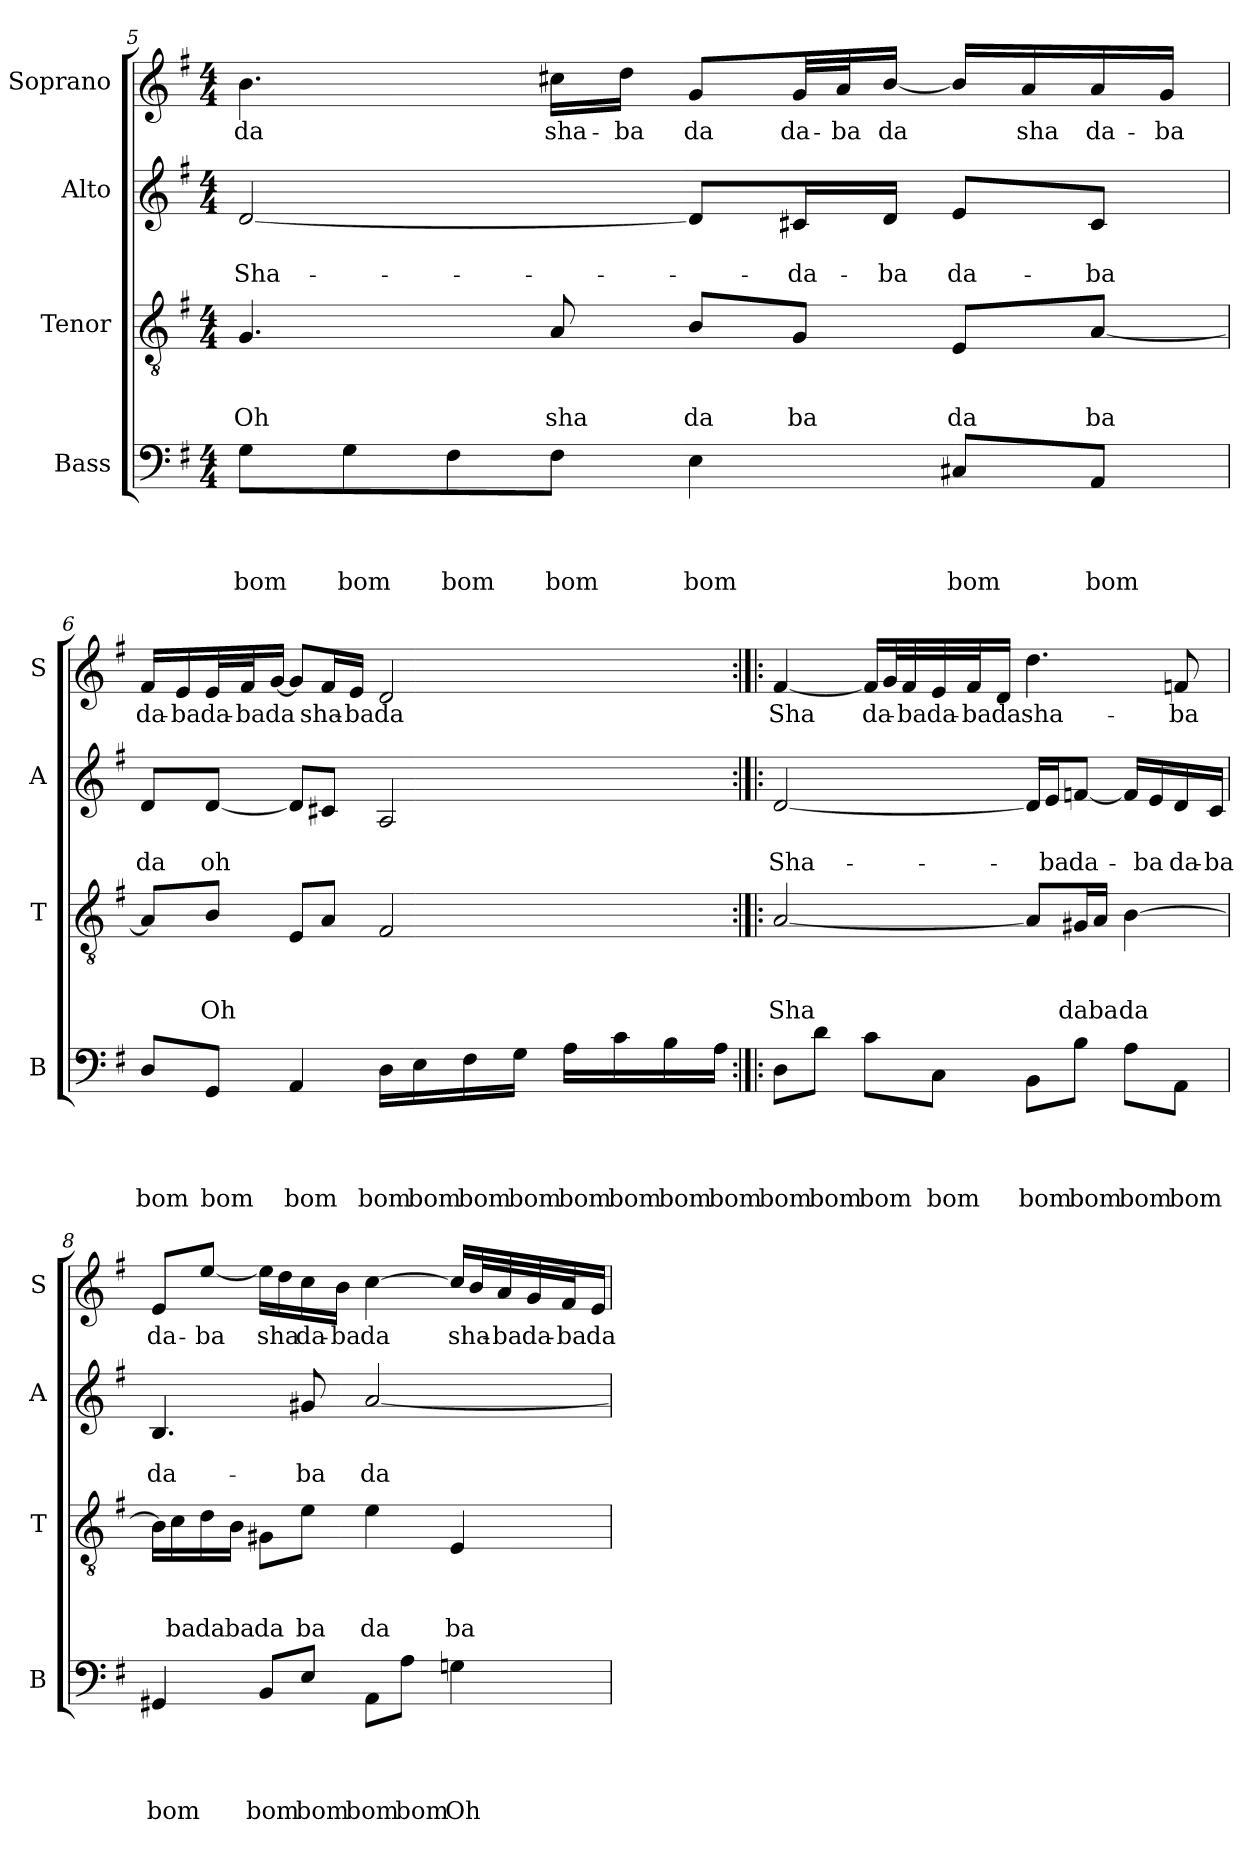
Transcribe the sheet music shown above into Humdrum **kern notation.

**kern	**text	**text	**text	**text	**kern	**text	**text	**text	**kern	**text	**text	**kern	**text
*part4	*part4	*part4	*part4	*part4	*part3	*part3	*part3	*part3	*part2	*part2	*part2	*part1	*part1
*staff4	*staff4	*staff4	*staff4	*staff4	*staff3	*staff3	*staff3	*staff3	*staff2	*staff2	*staff2	*staff1	*staff1
*I"Bass	*	*	*	*	*I"Tenor	*	*	*	*I"Alto	*	*	*I"Soprano	*
*I'B	*	*	*	*	*I'T	*	*	*	*I'A	*	*	*I'S	*
!!LO:LB:g=z
*clefF4	*	*	*	*	*clefGv2	*	*	*	*clefG2	*	*	*clefG2	*
*k[f#]	*	*	*	*	*k[f#]	*	*	*	*k[f#]	*	*	*k[f#]	*
*G:	*	*	*	*	*G:	*	*	*	*G:	*	*	*G:	*
*M4/4	*	*	*	*	*M4/4	*	*	*	*M4/4	*	*	*M4/4	*
=5	=5	=5	=5	=5	=5	=5	=5	=5	=5	=5	=5	=5	=5
!	!	!	!	!LO:LY:b	!	!	!	!LO:LY:b	!	!	!LO:LY:b	!	!LO:LY:b
8G\L	.	.	.	bom	4.G/	.	.	Oh	[2d/	.	Sha-	4.b\	da
!	!	!	!	!LO:LY:b	!	!	!	!	!	!	!	!	!
8G\	.	.	.	bom	.	.	.	.	.	.	.	.	.
!	!	!	!	!LO:LY:b	!	!	!	!	!	!	!	!	!
8F#\	.	.	.	bom	.	.	.	.	.	.	.	.	.
!	!	!	!	!LO:LY:b	!	!	!	!LO:LY:b	!	!	!	!	!LO:LY:b
8F#\J	.	.	.	bom	8A/	.	.	sha	.	.	.	16cc#X\LL	sha-
!	!	!	!	!	!	!	!	!	!	!	!	!	!LO:LY:b
.	.	.	.	.	.	.	.	.	.	.	.	16dd\JJ	-ba
!	!	!	!	!LO:LY:b	!	!	!	!LO:LY:b	!	!	!	!	!LO:LY:b
4E\	.	.	.	bom	8B/L	.	.	da	8d/L]	.	.	8g/L	da
!	!	!	!	!	!	!	!	!LO:LY:b	!	!	!LO:LY:b	!	!LO:LY:b
.	.	.	.	.	8G/J	.	.	ba	16c#X/L	.	-da-	32g/LL	da-
!	!	!	!	!	!	!	!	!	!	!	!	!	!LO:LY:b
.	.	.	.	.	.	.	.	.	.	.	.	32a/J	-ba
!	!	!	!	!	!	!	!	!	!	!	!LO:LY:b	!	!LO:LY:b
.	.	.	.	.	.	.	.	.	16d/JJ	.	-ba	[16b/JJ	da
!	!	!	!	!LO:LY:b	!	!	!	!LO:LY:b	!	!	!LO:LY:b	!	!
8C#X/L	.	.	.	bom	8E/L	.	.	da	8e/L	.	da-	16b/LL]	.
!	!	!	!	!	!	!	!	!	!	!	!	!	!LO:LY:b
.	.	.	.	.	.	.	.	.	.	.	.	16a/	sha
!	!	!	!	!LO:LY:b	!	!	!	!LO:LY:b	!	!	!LO:LY:b	!	!LO:LY:b
8AA/J	.	.	.	bom	[8A/J	.	.	ba	8c#/J	.	-ba	16a/	da-
!	!	!	!	!	!	!	!	!	!	!	!	!	!LO:LY:b
.	.	.	.	.	.	.	.	.	.	.	.	16g/JJ	-ba
=6	=6	=6	=6	=6	=6	=6	=6	=6	=6	=6	=6	=6	=6
!	!	!	!	!LO:LY:b	!	!	!	!	!	!	!LO:LY:b	!	!LO:LY:b
8D/L	.	.	.	bom	8A/L]	.	.	.	8d/L	.	da	16f#/LL	da-
!	!	!	!	!	!	!	!	!	!	!	!	!	!LO:LY:b
.	.	.	.	.	.	.	.	.	.	.	.	16e/	-ba
!	!	!	!	!LO:LY:b	!	!	!	!LO:LY:b	!	!	!LO:LY:b	!	!LO:LY:b
8GG/J	.	.	.	bom	8B/J	.	.	Oh	[8d/J	.	oh	32e/L	da-
!	!	!	!	!	!	!	!	!	!	!	!	!	!LO:LY:b
.	.	.	.	.	.	.	.	.	.	.	.	32f#/J	-ba
!	!	!	!	!	!	!	!	!	!	!	!	!	!LO:LY:b
.	.	.	.	.	.	.	.	.	.	.	.	[16g/JJ	da
!	!	!	!	!LO:LY:b	!	!	!	!	!	!	!	!	!
4AA/	.	.	.	bom	8E/L	.	.	.	8d/L]	.	.	8g/L]	.
!	!	!	!	!	!	!	!	!	!	!	!	!	!LO:LY:b
.	.	.	.	.	8A/J	.	.	.	8c#X/J	.	.	16f#/L	sha-
!	!	!	!	!	!	!	!	!	!	!	!	!	!LO:LY:b
.	.	.	.	.	.	.	.	.	.	.	.	16e/JJ	-ba
!	!	!	!	!LO:LY:b	!	!	!	!	!	!	!	!	!LO:LY:b
16D\LL	.	.	.	bom	2F#/	.	.	.	2A/	.	.	2d/	da
!	!	!	!	!LO:LY:b	!	!	!	!	!	!	!	!	!
16E\	.	.	.	bom	.	.	.	.	.	.	.	.	.
!	!	!	!	!LO:LY:b	!	!	!	!	!	!	!	!	!
16F#\	.	.	.	bom	.	.	.	.	.	.	.	.	.
!	!	!	!	!LO:LY:b	!	!	!	!	!	!	!	!	!
16G\JJ	.	.	.	bom	.	.	.	.	.	.	.	.	.
!	!	!	!	!LO:LY:b	!	!	!	!	!	!	!	!	!
16A\LL	.	.	.	bom	.	.	.	.	.	.	.	.	.
!	!	!	!	!LO:LY:b	!	!	!	!	!	!	!	!	!
16c\	.	.	.	bom	.	.	.	.	.	.	.	.	.
!	!	!	!	!LO:LY:b	!	!	!	!	!	!	!	!	!
16B\	.	.	.	bom	.	.	.	.	.	.	.	.	.
!	!	!	!	!LO:LY:b	!	!	!	!	!	!	!	!	!
16A\JJ	.	.	.	bom	.	.	.	.	.	.	.	.	.
!!LO:PB:g=z
=7:|!|:	=7:|!|:	=7:|!|:	=7:|!|:	=7:|!|:	=7:|!|:	=7:|!|:	=7:|!|:	=7:|!|:	=7:|!|:	=7:|!|:	=7:|!|:	=7:|!|:	=7:|!|:
!	!	!	!	!LO:LY:b	!	!	!	!LO:LY:b	!	!	!LO:LY:b	!	!LO:LY:b
8D\L	.	.	.	bom	[2A/	.	.	Sha	[2d/	.	Sha-	[4f#/	Sha
!	!	!	!	!LO:LY:b	!	!	!	!	!	!	!	!	!
8d\J	.	.	.	bom	.	.	.	.	.	.	.	.	.
!	!	!	!	!LO:LY:b	!	!	!	!	!	!	!	!	!
8c\L	.	.	.	bom	.	.	.	.	.	.	.	16f#/LL]	.
!	!	!	!	!	!	!	!	!	!	!	!	!	!LO:LY:b
.	.	.	.	.	.	.	.	.	.	.	.	32g/L	da-
!	!	!	!	!	!	!	!	!	!	!	!	!	!LO:LY:b
.	.	.	.	.	.	.	.	.	.	.	.	32f#/	-ba
!	!	!	!	!LO:LY:b	!	!	!	!	!	!	!	!	!LO:LY:b
8C\J	.	.	.	bom	.	.	.	.	.	.	.	32e/	da-
!	!	!	!	!	!	!	!	!	!	!	!	!	!LO:LY:b
.	.	.	.	.	.	.	.	.	.	.	.	32f#/J	-ba
!	!	!	!	!	!	!	!	!	!	!	!	!	!LO:LY:b
.	.	.	.	.	.	.	.	.	.	.	.	16d/JJ	da
!	!	!	!	!LO:LY:b	!	!	!	!	!	!	!	!	!LO:LY:b
8BB\L	.	.	.	bom	8A/L]	.	.	.	16d/LL]	.	.	4.dd\	sha-
!	!	!	!	!	!	!	!	!	!	!	!LO:LY:b	!	!
.	.	.	.	.	.	.	.	.	16e/J	.	-ba	.	.
!	!	!	!	!LO:LY:b	!	!	!	!LO:LY:b	!	!	!LO:LY:b	!	!
8B\J	.	.	.	bom	16G#X/L	.	.	da	[8fn/J	.	da-	.	.
!	!	!	!	!	!	!	!	!LO:LY:b	!	!	!	!	!
.	.	.	.	.	16A/JJ	.	.	ba	.	.	.	.	.
!	!	!	!	!LO:LY:b	!	!	!	!LO:LY:b	!	!	!	!	!
8A\L	.	.	.	bom	[4B\	.	.	da	16f/LL]	.	.	.	.
!	!	!	!	!	!	!	!	!	!	!	!LO:LY:b	!	!
.	.	.	.	.	.	.	.	.	16e/	.	-ba	.	.
!	!	!	!	!LO:LY:b	!	!	!	!	!	!	!LO:LY:b	!	!LO:LY:b
8AA\J	.	.	.	bom	.	.	.	.	16d/	.	da-	8fn/	-ba
!	!	!	!	!	!	!	!	!	!	!	!LO:LY:b	!	!
.	.	.	.	.	.	.	.	.	16c/JJ	.	-ba	.	.
=8	=8	=8	=8	=8	=8	=8	=8	=8	=8	=8	=8	=8	=8
!	!	!	!	!LO:LY:b	!	!	!	!	!	!	!LO:LY:b	!	!LO:LY:b
4GG#X/	.	.	.	bom	16B\LL]	.	.	.	4.B/	.	da-	8e/L	da-
!	!	!	!	!	!	!	!	!LO:LY:b	!	!	!	!	!
.	.	.	.	.	16c\	.	.	ba	.	.	.	.	.
!	!	!	!	!	!	!	!	!LO:LY:b	!	!	!	!	!LO:LY:b
.	.	.	.	.	16d\	.	.	da	.	.	.	[8ee/J	-ba
!	!	!	!	!	!	!	!	!LO:LY:b	!	!	!	!	!
.	.	.	.	.	16B\JJ	.	.	ba	.	.	.	.	.
!	!	!	!	!LO:LY:b	!	!	!	!LO:LY:b	!	!	!	!	!
8BB/L	.	.	.	bom	8G#X\L	.	.	da	.	.	.	16ee\LL]	.
!	!	!	!	!	!	!	!	!	!	!	!	!	!LO:LY:b
.	.	.	.	.	.	.	.	.	.	.	.	16dd\	sha
!	!	!	!	!LO:LY:b	!	!	!	!LO:LY:b	!	!	!LO:LY:b	!	!LO:LY:b
8E/J	.	.	.	bom	8e\J	.	.	ba	8g#X/	.	-ba	16cc\	da-
!	!	!	!	!	!	!	!	!	!	!	!	!	!LO:LY:b
.	.	.	.	.	.	.	.	.	.	.	.	16b\JJ	-ba
!	!	!	!	!LO:LY:b	!	!	!	!LO:LY:b	!	!	!LO:LY:b	!	!LO:LY:b
8AA\L	.	.	.	bom	4e\	.	.	da	[2a/	.	da	[4cc\	da
!	!	!	!	!LO:LY:b	!	!	!	!	!	!	!	!	!
8A\J	.	.	.	bom	.	.	.	.	.	.	.	.	.
!	!	!	!	!LO:LY:b	!	!	!	!LO:LY:b	!	!	!	!	!
4Gni\	.	.	.	Oh	4E/	.	.	ba	.	.	.	16cc/LL]	.
!	!	!	!	!	!	!	!	!	!	!	!	!	!LO:LY:b
.	.	.	.	.	.	.	.	.	.	.	.	32b/L	sha-
!	!	!	!	!	!	!	!	!	!	!	!	!	!LO:LY:b
.	.	.	.	.	.	.	.	.	.	.	.	32a/	-ba
!	!	!	!	!	!	!	!	!	!	!	!	!	!LO:LY:b
.	.	.	.	.	.	.	.	.	.	.	.	32g/	da-
!	!	!	!	!	!	!	!	!	!	!	!	!	!LO:LY:b
.	.	.	.	.	.	.	.	.	.	.	.	32f#/J	-ba
!	!	!	!	!	!	!	!	!	!	!	!	!	!LO:LY:b
.	.	.	.	.	.	.	.	.	.	.	.	16e/JJ	da
=	=	=	=	=	=	=	=	=	=	=	=	=	=
*-	*-	*-	*-	*-	*-	*-	*-	*-	*-	*-	*-	*-	*-
